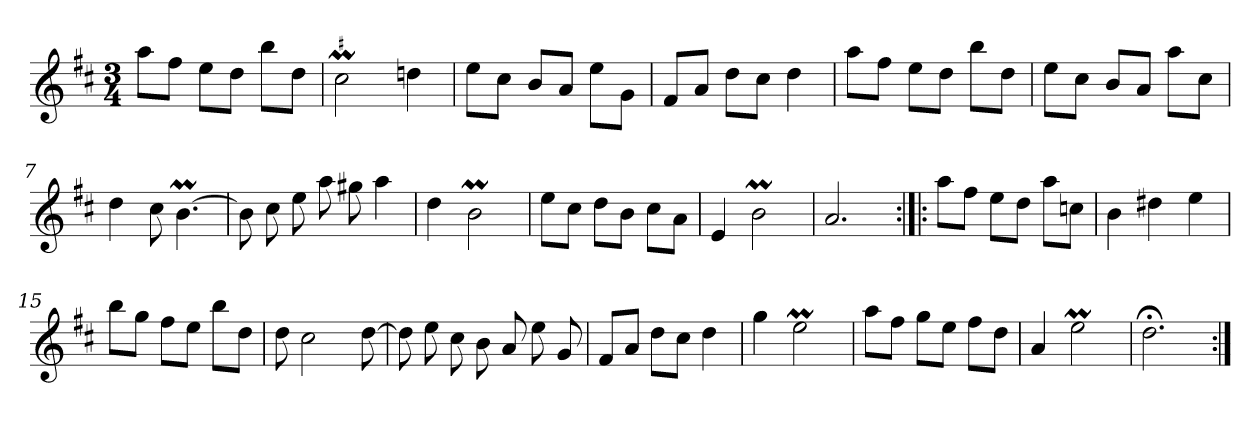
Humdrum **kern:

**kern
*part1
*staff1
*clefG2
*k[f#c#]
*D:
*M3/4
*MM120
=1
8aa\L
8ff#\J
8ee\L
8dd\J
8bb\L
8dd\J
=2
!LO:MOR:acc=#
2cc#M
4ddn
=3
8ee\L
8cc#\J
8b/L
8a/J
8ee\L
8g\J
=4
8f#/L
8a/J
8dd\L
8cc#\J
4dd
=5
8aa\L
8ff#\J
8ee\L
8dd\J
8bb\L
8dd\J
=6
8ee\L
8cc#\J
8b/L
8a/J
8aa\L
8cc#\J
=7
4dd
8cc#
[4.bM
=8
8b]
8cc#
8ee
8aa
8gg#X
4aa
=9
4dd
2bM
=10
8ee\L
8cc#\J
8dd\L
8b\J
8cc#\L
8a\J
=11
4e
2bM
=12
2.a
=13:|!|:
8aa\L
8ff#\J
8ee\L
8dd\J
8aa\L
8ccn\J
=14
4b
4dd#X
4ee
=15
8bb\L
8gg\J
8ff#\L
8ee\J
8bb\L
8dd\J
=16
8dd
2cc#
[8dd
=17
8dd]
8ee
8cc#
8b
8a
8ee
8g
=18
8f#/L
8a/J
8dd\L
8cc#\J
4dd
=19
4gg
2eeM
=20
8aa\L
8ff#\J
8gg\L
8ee\J
8ff#\L
8dd\J
=21
4a
2eeM
=22
2.dd;<
=:|!
*-
